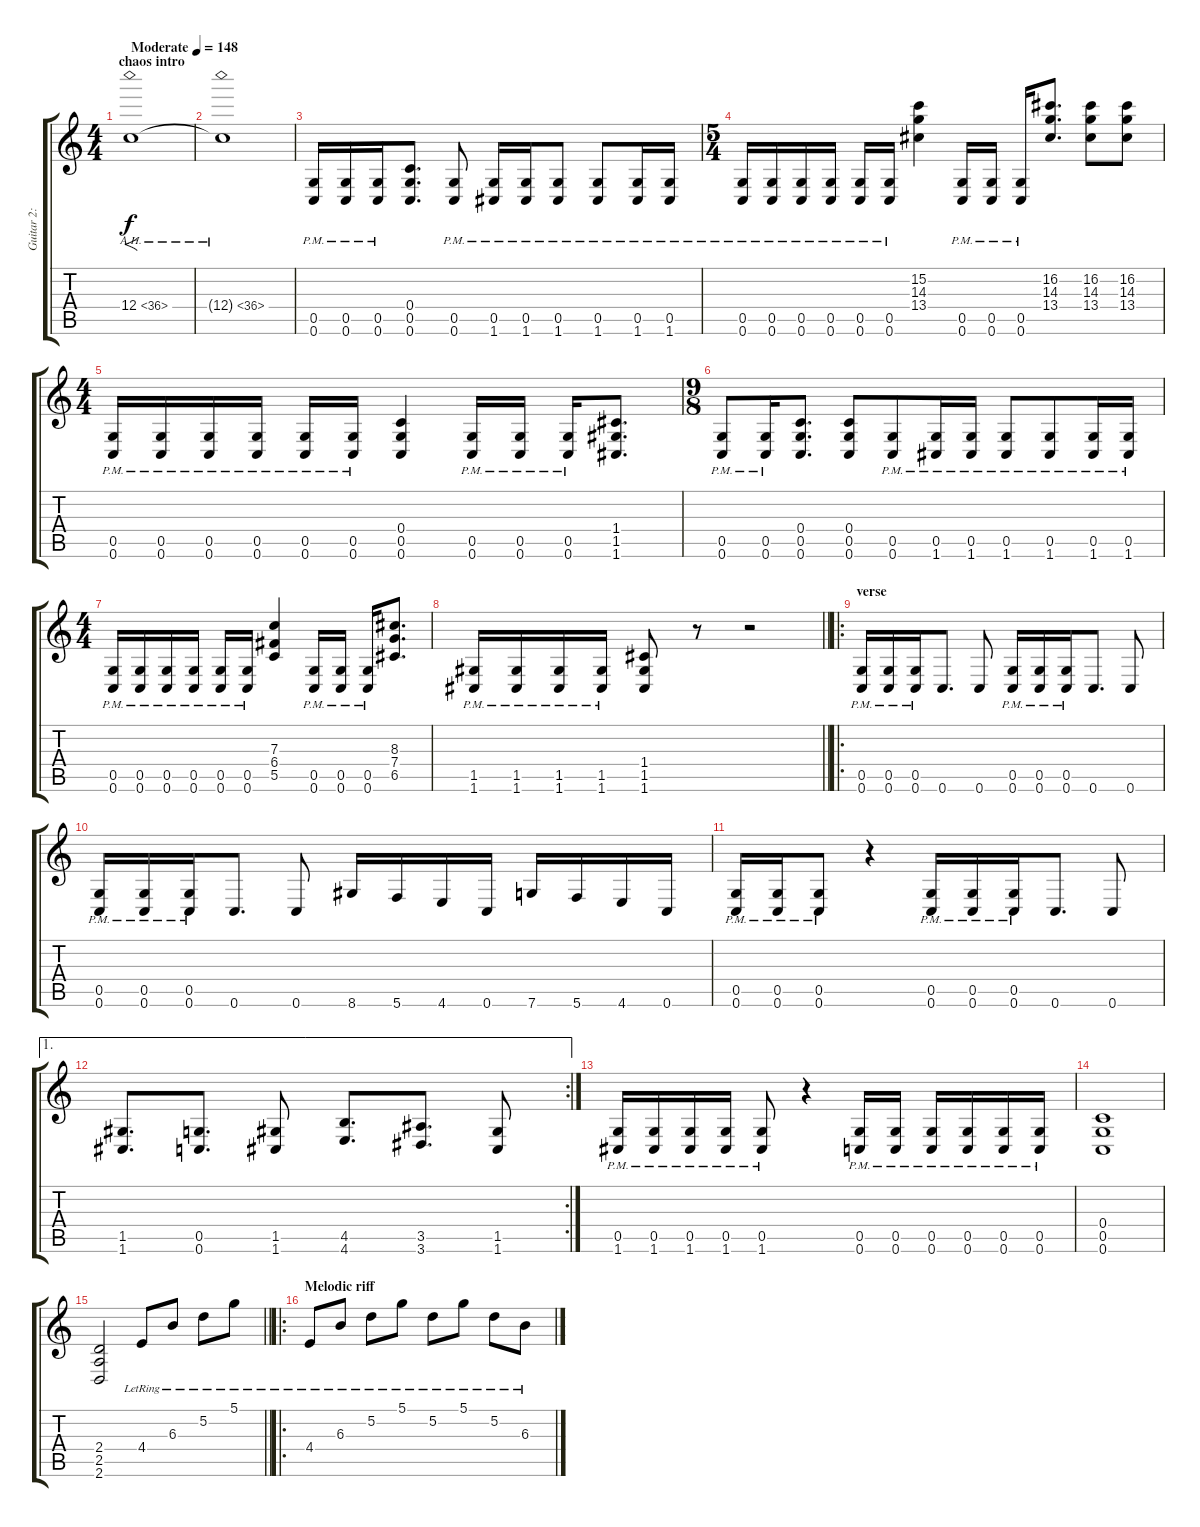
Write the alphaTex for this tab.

\track ("Guitar 2: Maarten" "Guitar 2: ") {instrument overdrivenguitar}
\staff {score tabs}
\tuning (D4 A3 F3 C3 G2 C2) {hide}
\ts (4 4)
\section ("" "chaos intro")
\tempo (148 "Moderate")
\clef g2
\ks c
12.4{ah 24}.1{f dy f instrument overdrivenguitar} |
12.4{ah 24 t}.1 |
(0.5{pm} 0.6).16 (0.5{pm} 0.6).16 (0.5{pm} 0.6).16 (0.4 0.5 0.6).8{d} (0.5{pm} 0.6).8 (0.5{pm} 1.6).16 (0.5{pm} 1.6).16 (0.5{pm} 1.6).8 (0.5{pm} 1.6).8 (0.5{pm} 1.6).16 (0.5{pm} 1.6).16 |
\ts (5 4)
(0.5{pm} 0.6).16 (0.5{pm} 0.6).16 (0.5{pm} 0.6).16 (0.5{pm} 0.6).16 (0.5{pm} 0.6).16 (0.5{pm} 0.6).16 (15.2 14.3 13.4).4 (0.5{pm} 0.6).16 (0.5{pm} 0.6).16 (0.5{pm} 0.6).16 (16.2 14.3 13.4).8{d} (16.2 14.3 13.4).8 (16.2 14.3 13.4).8 |
\ts (4 4)
(0.5{pm} 0.6).16 (0.5{pm} 0.6).16 (0.5{pm} 0.6).16 (0.5{pm} 0.6).16 (0.5{pm} 0.6).16 (0.5{pm} 0.6).16 (0.4 0.5 0.6).4 (0.5{pm} 0.6).16 (0.5{pm} 0.6).16 (0.5{pm} 0.6).16 (1.4 1.5 1.6).8{d} |
\ts (9 8)
(0.5{pm} 0.6).8 (0.5{pm} 0.6).16 (0.4 0.5 0.6).8{d} (0.4 0.5 0.6).8 (0.5{pm} 0.6).8 (0.5{pm} 1.6).16 (0.5{pm} 1.6).16 (0.5{pm} 1.6).8 (0.5{pm} 1.6).8 (0.5{pm} 1.6).16 (0.5{pm} 1.6).16 |
\ts (4 4)
(0.5{pm} 0.6).16 (0.5{pm} 0.6).16 (0.5{pm} 0.6).16 (0.5{pm} 0.6).16 (0.5{pm} 0.6).16 (0.5{pm} 0.6).16 (7.3 6.4 5.5).4 (0.5{pm} 0.6).16 (0.5{pm} 0.6).16 (0.5{pm} 0.6).16 (8.3 7.4 6.5).8{d} |
\barLineRight lightlight
(1.5{pm} 1.6).16 (1.5{pm} 1.6).16 (1.5{pm} 1.6).16 (1.5{pm} 1.6).16 (1.4 1.5 1.6).8 r.8 r.2 |
\ro
\section ("" "verse")
(0.5{pm} 0.6).16 (0.5{pm} 0.6).16 (0.5{pm} 0.6).16 0.6.8{d} 0.6.8 (0.5{pm} 0.6).16 (0.5{pm} 0.6).16 (0.5{pm} 0.6).16 0.6.8{d} 0.6.8 |
(0.5{pm} 0.6).16 (0.5{pm} 0.6).16 (0.5{pm} 0.6).16 0.6.8{d} 0.6.8 8.6.16 5.6.16 4.6.16 0.6.16 7.6.16 5.6.16 4.6.16 0.6.16 |
(0.5{pm} 0.6).16 (0.5{pm} 0.6).16 (0.5{pm} 0.6).8 r.4 (0.5{pm} 0.6).16 (0.5{pm} 0.6).16 (0.5{pm} 0.6).16 0.6.8{d} 0.6.8 |
\ae 1
\rc 2
(1.5 1.6).8{d} (0.5 0.6).8{d} (1.5 1.6).8 (4.5 4.6).8{d} (3.5 3.6).8{d} (1.5 1.6).8 |
(0.5{pm} 1.6).16 (0.5{pm} 1.6).16 (0.5{pm} 1.6).16 (0.5{pm} 1.6).16 (0.5{pm} 1.6).8 r.4 (0.5{pm} 0.6).16 (0.5{pm} 0.6).16 (0.5{pm} 0.6).16 (0.5{pm} 0.6).16 (0.5{pm} 0.6).16 (0.5{pm} 0.6).16 |
(0.4 0.5 0.6).1 |
\barLineRight lightlight
(2.4 2.5 2.6).2 4.4{lr}.8 6.3{lr}.8 5.2{lr}.8 5.1{lr}.8 |
\ro
\section ("" "Melodic riff")
4.4{lr}.8 6.3{lr}.8 5.2{lr}.8 5.1{lr}.8 5.2{lr}.8 5.1{lr}.8 5.2{lr}.8 6.3{lr}.8
